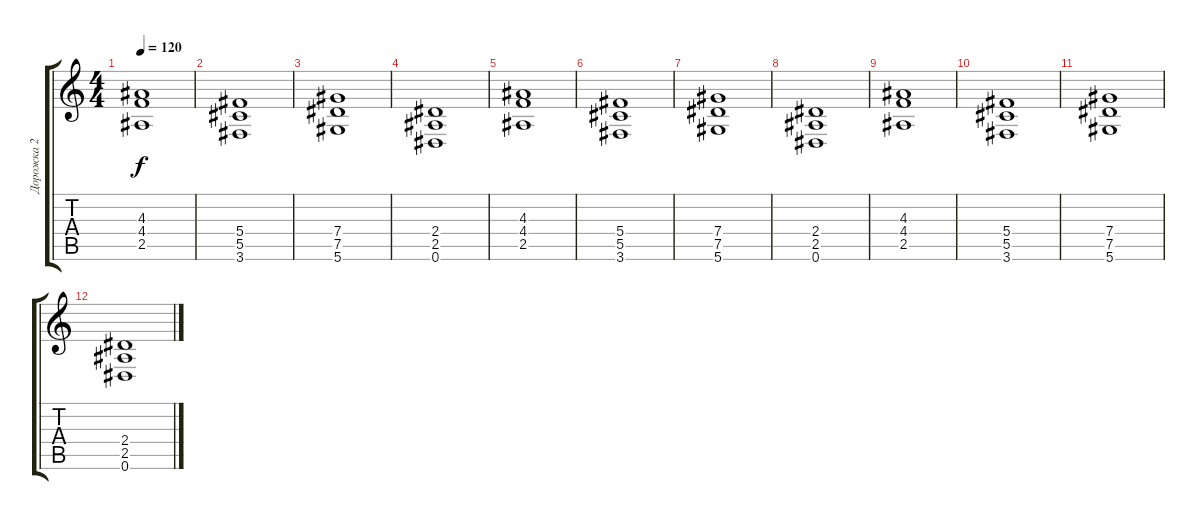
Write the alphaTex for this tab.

\track ("Дорожка 2" "Дорожка 2") {instrument distortionguitar}
\staff {score tabs}
\tuning (Eb4 Bb3 Gb3 Db3 Ab2 Eb2) {hide}
\ts (4 4)
\tempo 120
\clef g2
\ks c
(4.3 4.4 2.5).1{dy f} |
(5.4 5.5 3.6).1 |
(7.4 7.5 5.6).1 |
(2.4 2.5 0.6).1 |
(4.3 4.4 2.5).1 |
(5.4 5.5 3.6).1 |
(7.4 7.5 5.6).1 |
(2.4 2.5 0.6).1 |
(4.3 4.4 2.5).1 |
(5.4 5.5 3.6).1 |
(7.4 7.5 5.6).1 |
(2.4 2.5 0.6).1
